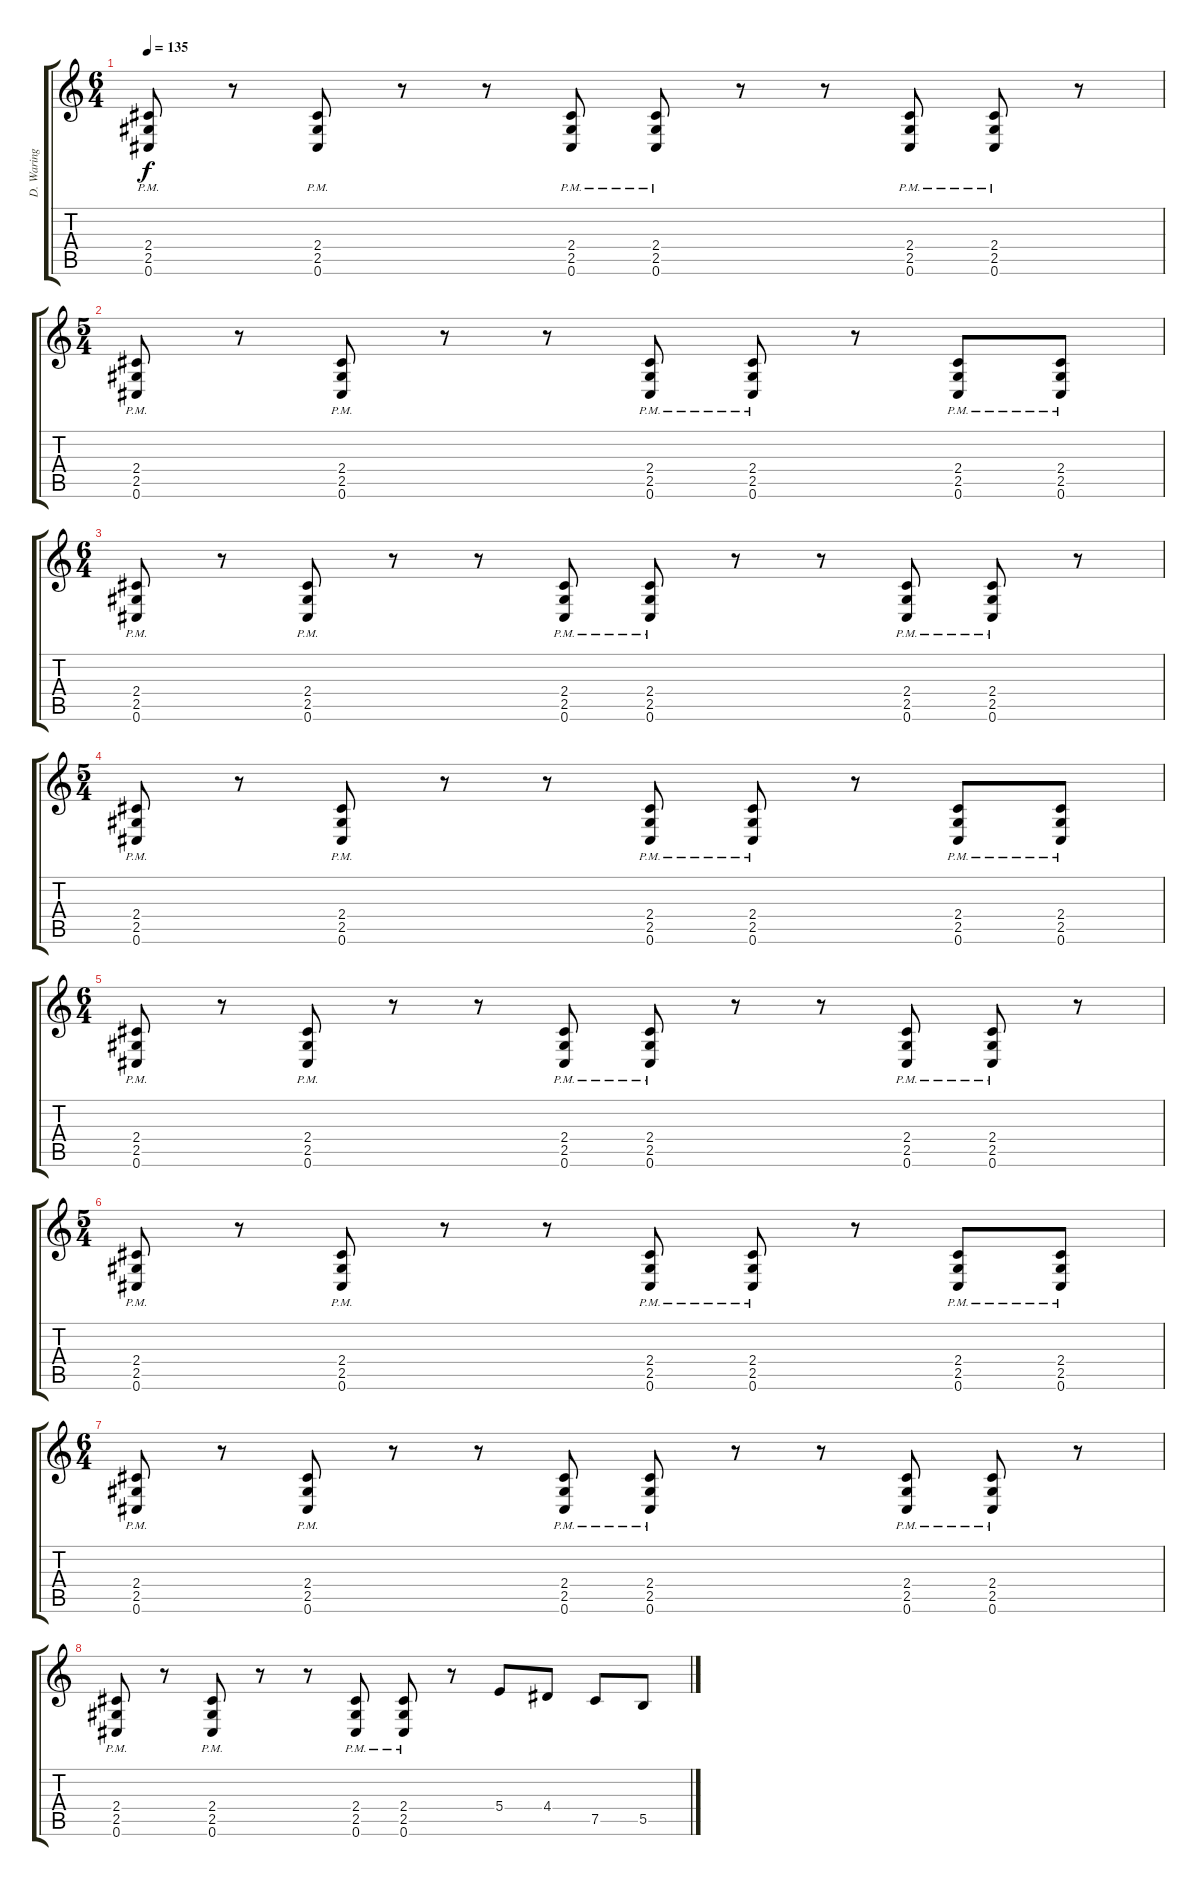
\track ("D. Waring Gtr." "D. Waring ") {instrument distortionguitar}
\staff {score tabs}
\tuning (Db4 Ab3 E3 B2 Gb2 Db2) {hide}
\ts (6 4)
\tempo 135
\clef g2
\ks c
(2.4{pm} 2.5{pm} 0.6{pm}).8{dy f instrument distortionguitar} r.8 (2.4{pm} 2.5{pm} 0.6{pm}).8 r.8 r.8 (2.4{pm} 2.5{pm} 0.6{pm}).8 (2.4{pm} 2.5{pm} 0.6{pm}).8 r.8 r.8 (2.4{pm} 2.5{pm} 0.6{pm}).8 (2.4{pm} 2.5{pm} 0.6{pm}).8 r.8 |
\ts (5 4)
(2.4{pm} 2.5{pm} 0.6{pm}).8 r.8 (2.4{pm} 2.5{pm} 0.6{pm}).8 r.8 r.8 (2.4{pm} 2.5{pm} 0.6{pm}).8 (2.4{pm} 2.5{pm} 0.6{pm}).8 r.8 (2.4{pm} 2.5{pm} 0.6{pm}).8 (2.4{pm} 2.5{pm} 0.6{pm}).8 |
\ts (6 4)
(2.4{pm} 2.5{pm} 0.6{pm}).8 r.8 (2.4{pm} 2.5{pm} 0.6{pm}).8 r.8 r.8 (2.4{pm} 2.5{pm} 0.6{pm}).8 (2.4{pm} 2.5{pm} 0.6{pm}).8 r.8 r.8 (2.4{pm} 2.5{pm} 0.6{pm}).8 (2.4{pm} 2.5{pm} 0.6{pm}).8 r.8 |
\ts (5 4)
(2.4{pm} 2.5{pm} 0.6{pm}).8 r.8 (2.4{pm} 2.5{pm} 0.6{pm}).8 r.8 r.8 (2.4{pm} 2.5{pm} 0.6{pm}).8 (2.4{pm} 2.5{pm} 0.6{pm}).8 r.8 (2.4{pm} 2.5{pm} 0.6{pm}).8 (2.4{pm} 2.5{pm} 0.6{pm}).8 |
\ts (6 4)
(2.4{pm} 2.5{pm} 0.6{pm}).8 r.8 (2.4{pm} 2.5{pm} 0.6{pm}).8 r.8 r.8 (2.4{pm} 2.5{pm} 0.6{pm}).8 (2.4{pm} 2.5{pm} 0.6{pm}).8 r.8 r.8 (2.4{pm} 2.5{pm} 0.6{pm}).8 (2.4{pm} 2.5{pm} 0.6{pm}).8 r.8 |
\ts (5 4)
(2.4{pm} 2.5{pm} 0.6{pm}).8 r.8 (2.4{pm} 2.5{pm} 0.6{pm}).8 r.8 r.8 (2.4{pm} 2.5{pm} 0.6{pm}).8 (2.4{pm} 2.5{pm} 0.6{pm}).8 r.8 (2.4{pm} 2.5{pm} 0.6{pm}).8 (2.4{pm} 2.5{pm} 0.6{pm}).8 |
\ts (6 4)
(2.4{pm} 2.5{pm} 0.6{pm}).8 r.8 (2.4{pm} 2.5{pm} 0.6{pm}).8 r.8 r.8 (2.4{pm} 2.5{pm} 0.6{pm}).8 (2.4{pm} 2.5{pm} 0.6{pm}).8 r.8 r.8 (2.4{pm} 2.5{pm} 0.6{pm}).8 (2.4{pm} 2.5{pm} 0.6{pm}).8 r.8 |
(2.4{pm} 2.5{pm} 0.6{pm}).8 r.8 (2.4{pm} 2.5{pm} 0.6{pm}).8 r.8 r.8 (2.4{pm} 2.5{pm} 0.6{pm}).8 (2.4{pm} 2.5{pm} 0.6{pm}).8 r.8 5.4.8 4.4.8 7.5.8 5.5.8
